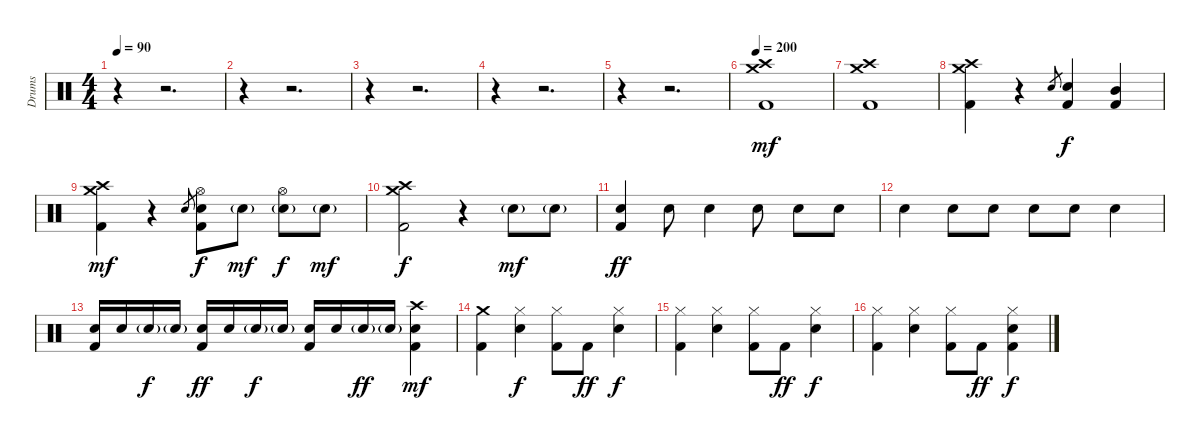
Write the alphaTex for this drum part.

\bracketExtendMode groupsimilarinstruments
\otherSystemsTrackNameOrientation horizontal
\track ("Drumkit" "Drums") {instrument percussion}
\staff {score}
\articulation defaults
\ts (4 4)
\beaming (8 2 2 2 2)
\tempo 90
\clef neutral
\ks c
r.4{dy mf} r.2{d} |
r.4 r.2{d} |
r.4 r.2{d} |
r.4 r.2{d} |
r.4 r.2{d} |
\tempo 200
("Crash medium (hit)" "Crash high (hit)" "Kick (hit) 2").1 |
("Crash medium (hit)" "Crash high (hit)" "Kick (hit) 2").1 |
("Crash medium (hit)" "Crash high (hit)" "Kick (hit) 2").4 r.4 "Snare (hit) 2".8{gr} ("Snare (hit) 2" "Kick (hit) 2").4{dy f} ("Mid Tom (hit)" "Kick (hit) 2").4 |
("Crash medium (hit)" "Crash high (hit)" "Kick (hit) 2").4{dy mf} r.4 "Snare (hit) 2".8{gr} ("Hi-Hat (open)" "Snare (hit) 2" "Kick (hit) 2").8{dy f} "Snare (hit) 2"{g}.8{dy mf} ("Hi-Hat (open)" "Snare (hit) 2"{g}).8{dy f} "Snare (hit) 2"{g}.8{dy mf} |
("Crash medium (hit)" "Crash high (hit)" "Kick (hit) 2").2{dy f} r.4 "Snare (hit) 2"{g}.8{dy mf} "Snare (hit) 2"{g}.8 |
("Snare (hit) 2" "Kick (hit) 2").4{dy ff} "Snare (hit) 2".8 "Snare (hit) 2".4 "Snare (hit) 2".8 "Snare (hit) 2".8 "Snare (hit) 2".8 |
"Snare (hit) 2".4 "Snare (hit) 2".8 "Snare (hit) 2".8 "Snare (hit) 2".8 "Snare (hit) 2".8 "Snare (hit) 2".4 |
("Snare (hit) 2" "Kick (hit) 2").16 "Snare (hit) 2".16 "Snare (hit) 2"{g}.16{dy f} "Snare (hit) 2"{g}.16 ("Snare (hit) 2" "Kick (hit) 2").16{dy ff} "Snare (hit) 2".16 "Snare (hit) 2"{g}.16{dy f} "Snare (hit) 2"{g}.16 ("Snare (hit) 2" "Kick (hit) 2").16 "Snare (hit) 2".16 "Snare (hit) 2"{g}.16{dy ff} "Snare (hit) 2"{g}.16 ("Crash high (hit)" "Snare (hit) 2" "Kick (hit) 2").4{dy mf} |
("Crash medium (hit)" "Kick (hit) 2").4 ("Hi-Hat (closed)" "Snare (hit) 2").4{dy f} ("Hi-Hat (closed)" "Kick (hit) 2").8 "Kick (hit) 2".8{dy ff} ("Hi-Hat (closed)" "Snare (hit) 2").4{dy f} |
("Hi-Hat (closed)" "Kick (hit) 2").4 ("Hi-Hat (closed)" "Snare (hit) 2").4 ("Hi-Hat (closed)" "Kick (hit) 2").8 "Kick (hit) 2".8{dy ff} ("Hi-Hat (closed)" "Snare (hit) 2").4{dy f} |
("Hi-Hat (closed)" "Kick (hit) 2").4 ("Hi-Hat (closed)" "Snare (hit) 2").4 ("Hi-Hat (closed)" "Kick (hit) 2").8 "Kick (hit) 2".8{dy ff} ("Hi-Hat (closed)" "Snare (hit) 2" "Kick (hit) 2").4{dy f}
